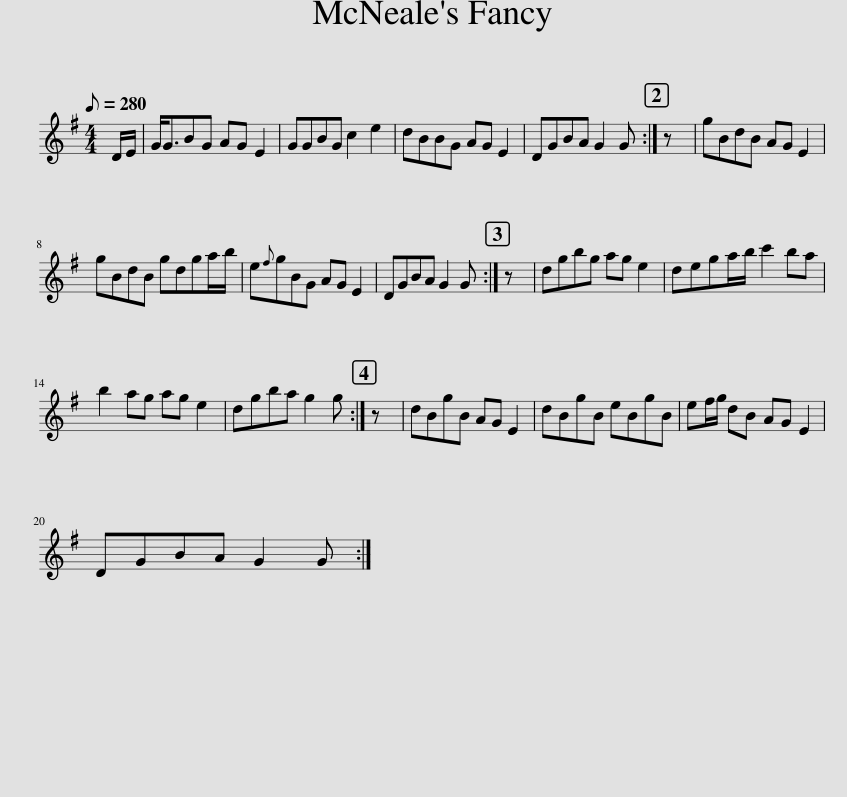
X:1
L:1/8
Q:1/8=280
M:4/4
I:linebreak $
K:G
V:1 treble
V:1
 D/E/ | G<GBG AG E2 | GGBG c2 e2 | dBBG AG E2 | DGBA G2 G :| %5
 z | gBdB AG E2 |$ gBdB gdga/b/ | e{f}gBG AG E2 | DGBA G2 G :| %10
 z | dgbg ag e2 | dega/b/ c'2 ba |$ b2 ag ag e2 | dgba g2 g :| %15
 z | dBgB AG E2 | dBgB eBgB | ef/g/ dB AG E2 |$ DGBA G2 G :| %20
